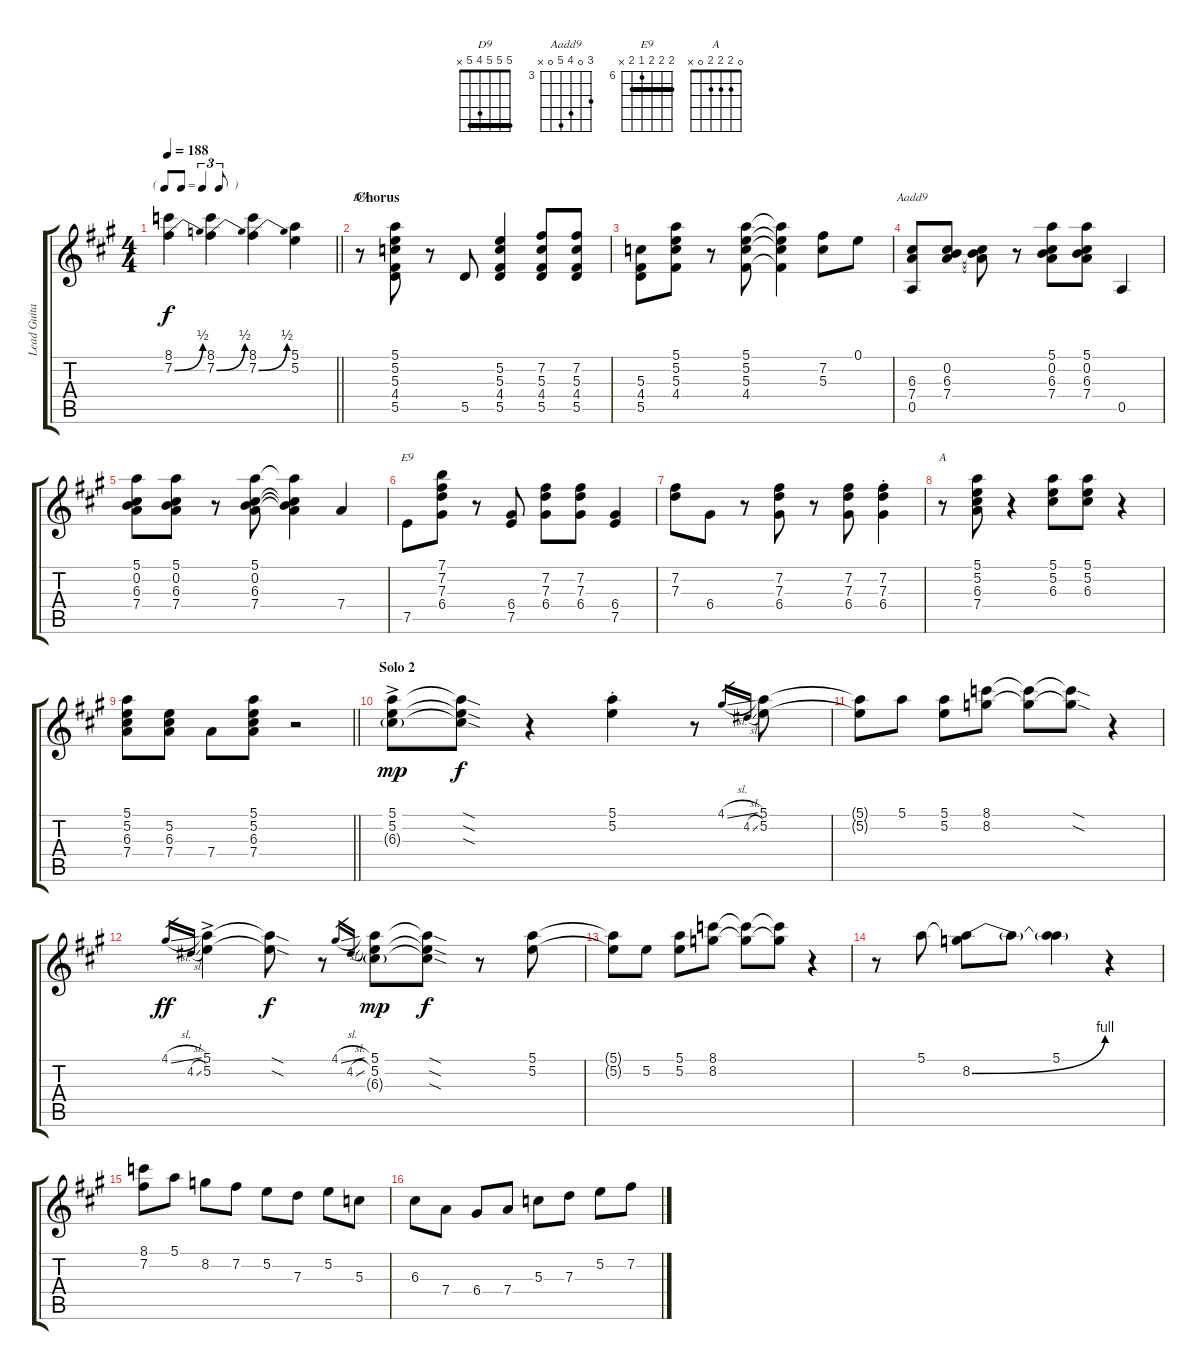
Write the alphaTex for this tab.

\track ("Lead Guitar" "Lead Guita") {instrument electricguitarjazz}
\staff {score tabs}
\tuning (E4 B3 G3 D3 A2 E2) {hide}
\chord ("D9" 5 5 5 4 5 x) {barre 5}
\chord ("Aadd9" 5 0 6 7 0 x) {firstfret 3}
\chord ("E9" 7 7 7 6 7 x) {firstfret 6 barre 7}
\chord ("A" 0 2 2 2 0 x)
\ts (4 4)
\tf triplet8th
\tempo 188
\clef g2
\barLineRight lightlight
\ks a
(8.1 7.2{be (bend 0 0 60 2)}).4{dy f} (8.1 7.2{be (bend 0 0 60 2)}).4 (8.1 7.2{be (bend 0 0 60 2)}).4 (5.1 5.2).4 |
\section ("" "Chorus")
r.8{ch "D9"} (5.1 5.2 5.3 4.4 5.5).8 r.8 5.5.8 (5.2 5.3 4.4 5.5).4 (7.2 5.3 4.4 5.5).8 (7.2 5.3 4.4 5.5).8 |
(5.3 4.4 5.5).8 (5.1 5.2 5.3 4.4).8 r.8 (5.1 5.2 5.3 4.4).8 (5.1{t} 5.2{t} 5.3{t} 4.4{t}).4 (7.2 5.3).8 0.1.8 |
(6.3 7.4 0.5).8{ch "Aadd9"} (0.2 6.3 7.4).8 (0.2{t} 6.3{t} 7.4{t}).8 r.8 (5.1 0.2 6.3 7.4).8 (5.1 0.2 6.3 7.4).8 0.5.4 |
(5.1 0.2 6.3 7.4).8 (5.1 0.2 6.3 7.4).8 r.8 (5.1 0.2 6.3 7.4).8 (5.1{t} 0.2{t} 6.3{t} 7.4{t}).4 7.4.4 |
7.5.8{ch "E9"} (7.1 7.2 7.3 6.4).8 r.8 (6.4 7.5).8 (7.2 7.3 6.4).8 (7.2 7.3 6.4).8 (6.4 7.5).4 |
(7.2 7.3).8 6.4.8 r.8 (7.2 7.3 6.4).8 r.8 (7.2 7.3 6.4).8 (7.2{st} 7.3{st} 6.4{st}).4 |
r.8{ch "A"} (5.1 5.2 6.3 7.4).8 r.4 (5.1 5.2 6.3).8 (5.1 5.2 6.3).8 r.4 |
\barLineRight lightlight
(5.1 5.2 6.3 7.4).8 (5.2 6.3 7.4).8 7.4.8 (5.1 5.2 6.3 7.4).8 r.2 |
\section ("" "Solo 2")
(5.1{ac} 5.2{ac} 6.3{g}).8{dy mp volume 16} (5.1{sod t} 5.2{sod t} 6.3{sod t}).8{dy f} r.4 (5.1{st} 5.2{st}).4 r.8 4.1{sl}.16{gr} 4.2{sl}.16{gr} (5.1 5.2).8 |
(5.1{t} 5.2{t}).8 5.1.8 (5.1 5.2).8 (8.1 8.2).8 (8.1{t} 8.2{t}).8 (8.1{sod t} 8.2{sod t}).8 r.4 |
4.1{sl}.16{gr dy ff} 4.2{sl}.16{gr} (5.1{ac} 5.2{ac}).4 (5.1{sod t} 5.2{sod t}).8{dy f} r.8 4.1{sl}.16{gr} 4.2{sl}.16{gr} (5.1 5.2 6.3{g}).8{dy mp} (5.1{sod t} 5.2{sod t} 6.3{sod t}).8{dy f} r.8 (5.1 5.2).8 |
(5.1{t} 5.2{t}).8 5.2.8 (5.1 5.2).8 (8.1 8.2).8 (8.1{t} 8.2{t}).8 (8.1{t} 8.2{t}).8 r.4 |
r.8 5.1.8 (5.1{t} 8.2{be (bend 0 0 60 4)}).8 8.2{t}.8 (5.1 8.2{t}).4 r.4 |
(8.1 7.2).8 5.1.8 8.2.8 7.2.8 5.2.8 7.3.8 5.2.8 5.3.8 |
6.3.8 7.4.8 6.4.8 7.4.8 5.3.8 7.3.8 5.2.8 7.2.8
